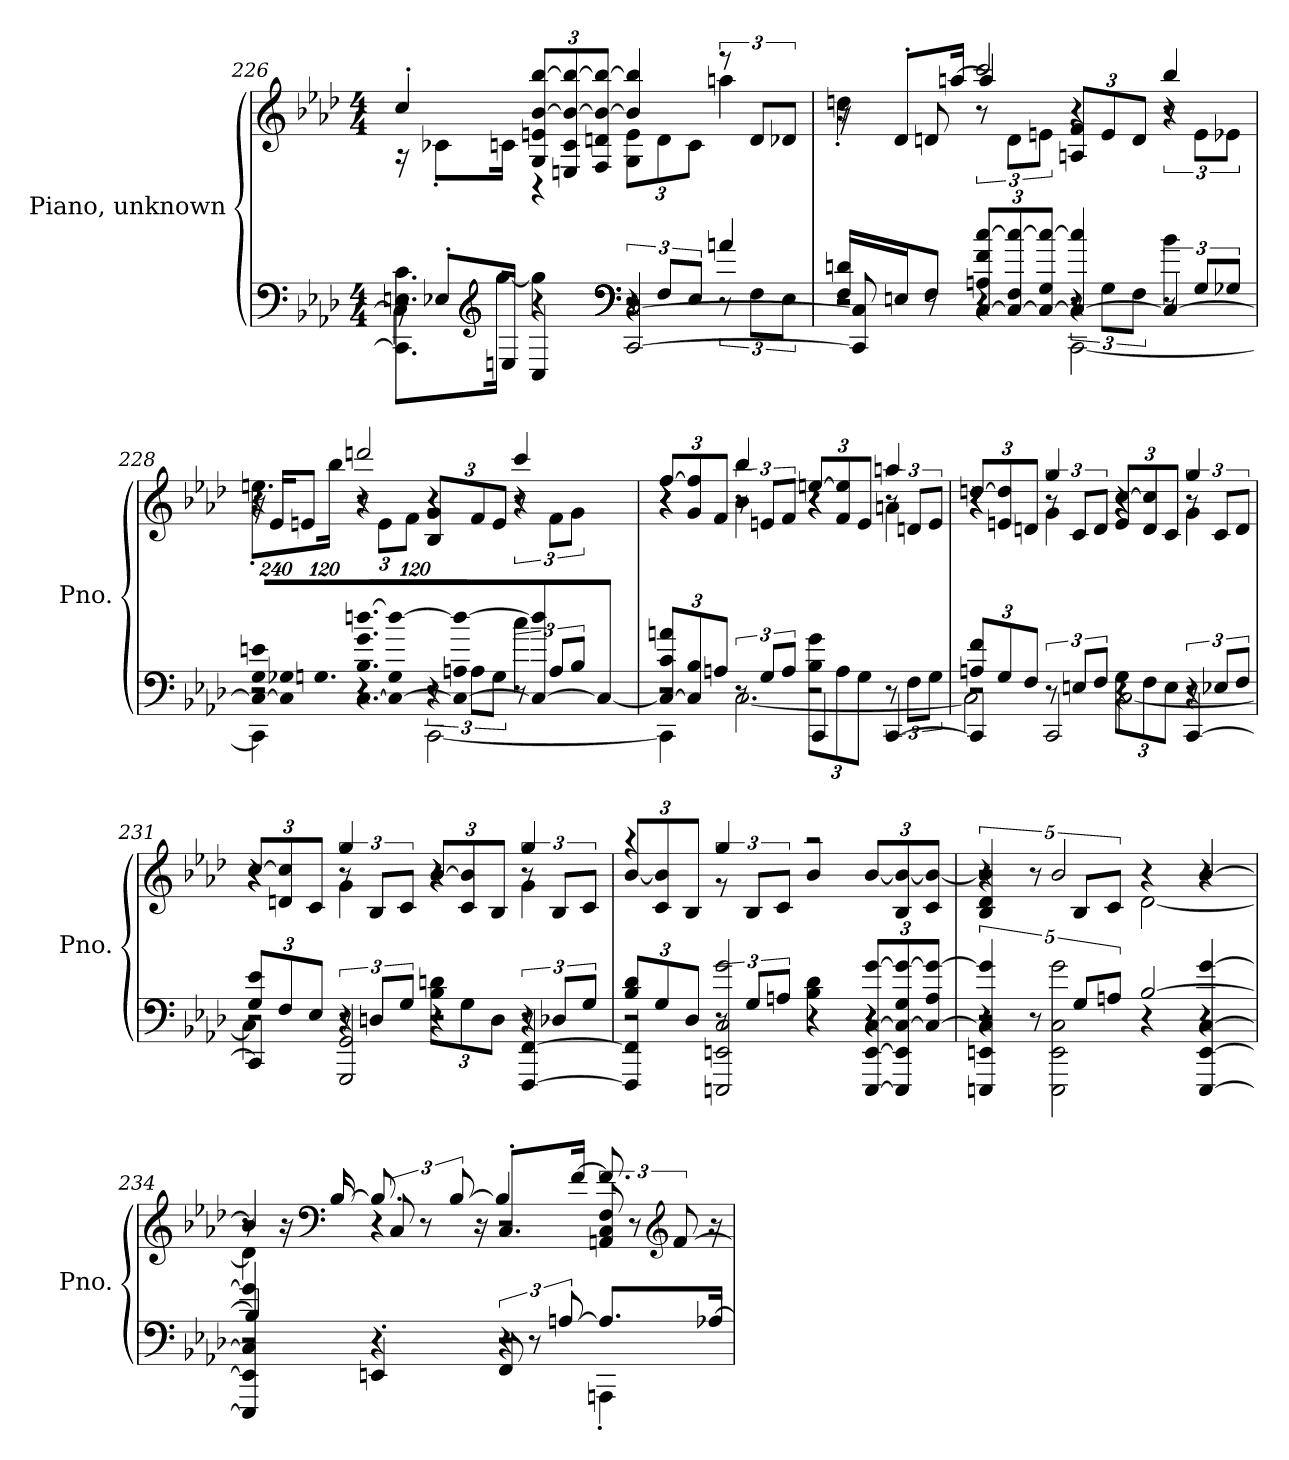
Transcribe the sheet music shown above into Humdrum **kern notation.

**kern	**kern
*part1	*part1
*staff2	*staff1
*I"Piano, unknown	*
*I'Pno.	*
!!LO:LB:g=z
*clefF4	*clefG2
*k[b-e-a-d-]	*k[b-e-a-d-]
*M4/4	*M4/4
=226	=226
*^	*^
*	*^	*	*
*	*	*^	*	*
16r	8.CC\] 8.En\ 8.c\L	2r	4C\]	4cc'/	16r
8E-X'/L	.	.	.	.	8c-X'\L
*clefG2	*	*	*	*	*
16En/Jk	[16gg\Jk	.	.	.	16cn\Jk
*	*	*	*	*Xbrackettup	*
4C/	4gg\]	.	4r	12G/ 12en/ [12b-/ [12bb-/L	4r
.	.	.	.	12En/ 12c/ 12b-/_ 12bb-/_	.
.	.	.	.	12F/ 12dn/ 12b-/_ 12bb-/_J	.
*clefF4	*	*	*	*	*
12r	4r	[2CC/ [2C/	2r	4b-/] 4bb-/]	12G\ 12e\L
12F/L	.	.	.	.	12d\
12E/J	.	.	.	.	12c\J
*	*	*	*	*brackettup	*
4an/	12r	.	.	12r	4aan\
.	12F\L	.	.	12d/L	.
.	12E\J	.	.	12d-X/J	.
=227	=227	=227	=227	=227	=227
*	*	*	*	*	*^
16F/ 16dn/LL	2r	8CC/] 8C/]	2r	8r	4ddn'\	16r
16En/J	.	.	.	.	.	8d-'/L
8F/J	.	8r	.	8dn/	.	.
.	.	.	.	.	.	[16aan/Jk
*Xbrackettup	*	*	*	*	*	*
[12C/ 12An/ 12f/ [12cc/L	.	4r	.	2ccc/	12r	4aa/]
12C/_ 12F/ 12cc/_	.	.	.	.	12d\L	.
12C/_ 12G/ 12cc/_J	.	.	.	.	12en\J	.
*	*brackettup	*	*	*	*	*Xbrackettup
4C/_ 4cc/]	12r	4r	[2CC\	.	4r	12An/ 12f/L
.	12G\L	.	.	.	.	12e/
.	12F\J	.	.	.	.	12d/J
*	*	*	*	*	*brackettup	*
4C/_	4b-\	12r	.	4bb-/	12r	4r
.	.	12G/L	.	.	12e\L	.
.	.	12G-X/J	.	.	12e-X\J	.
!!LO:PB:g=z	!!	!!
=228	=228	=228	=228	=228	=228	=228
*Xbrackettup	*	*	*	*	*	*
!LO:N:vis=16	!	!	!	!	!	!
1920%137C/_ 1920%137G/ 1920%137en/LL	2r	2r	4CC\]	4r	8.een'\L	16r
.	.	.	.	.	.	16e-/KL
!LO:N:vis=16	!	!	!	!	!	!
1920%137C/] 1920%137G-X/	.	.	.	.	.	.
.	.	.	.	.	.	8en/J
!LO:N:vis=16.	!	!	!	!	!	!
960%103Gn/JJ	.	.	.	.	.	.
.	.	.	.	.	16bb-\Jk	.
!LO:N:vis=16.	!	!	!	!	!	!
[960%103C/ 960%103B-/ 960%103g/ [960%103ddn/LL	.	.	4r	2dddn/	12r	4r
.	.	.	.	.	12e\L	.
!LO:N:vis=16	!	!	!	!	!	!
1920%137C/_ 1920%137G/ 1920%137dd/_	.	.	.	.	.	.
.	.	.	.	.	12f\J	.
!LO:N:vis=16	!	!	!	!	!	!
1920%137C/_ 1920%137An/ 1920%137dd/_JJ	.	.	.	.	.	.
*	*brackettup	*	*	*	*	*Xbrackettup
4C/_ 4dd/]	12r	4r	[2CC\	.	4r	12B-/ 12g/L
.	12A\L	.	.	.	.	12f/
.	12G\J	.	.	.	.	12e/J
*	*	*	*	*	*brackettup	*
4C/_	4cc\	12r	.	4r	12r	4ccc/
.	.	12A/L	.	.	12f\L	.
.	.	12B-/J	.	.	12g\J	.
=229	=229	=229	=229	=229	=229	=229
*Xbrackettup	*	*	*	*	*	*Xbrackettup
12C/_ 12c/ 12an/L	2r	2r	4CC\]	4r	4r	[12ff/L
12C/] 12B-/	.	.	.	.	.	12g/ 12ff/]
12An/J	.	.	.	.	.	12f/J
*brackettup	*	*	*	*	*	*brackettup
12r	.	.	[2.C\	4bb-/	4b-\	12r
12G/L	.	.	.	.	.	12en/L
12A/J	.	.	.	.	.	12f/J
*	*Xbrackettup	*	*	*	*	*Xbrackettup
2r	12B-\ 12g\L	4CC/	.	4r	4r	[12een/L
.	12A\	.	.	.	.	12f/ 12ee/]
.	12G\J	.	.	.	.	12e/J
*	*brackettup	*	*	*	*	*brackettup
.	12r	[4CC/	.	4aan/	4an\	12r
.	12F\L	.	.	.	.	12dn/L
.	12G\J	.	.	.	.	12e/J
!!LO:LB:g=z	!!	!!
=230	=230	=230	=230	=230	=230	=230
*Xbrackettup	*	*	*	*	*	*Xbrackettup
12An/ 12f/L	2r	4CC/]	2C\]	4r	4r	[12ddn/L
12G/	.	.	.	.	.	12en/ 12dd/]
12F/J	.	.	.	.	.	12dn/J
*brackettup	*	*	*	*	*	*brackettup
12r	.	2CC/	.	4gg/	4g\	12r
12En/L	.	.	.	.	.	12c/L
12F/J	.	.	.	.	.	12d/J
*	*Xbrackettup	*	*	*	*	*Xbrackettup
4r	12G\L	.	[2C\	4r	4r	12e/ [12cc/L
.	12F\	.	.	.	.	12d/ 12cc/]
.	12E\J	.	.	.	.	12c/J
*brackettup	*	*	*	*	*	*brackettup
12r	4r	[4CC/	.	4gg/	4g\	12r
12E-X/L	.	.	.	.	.	12c/L
12F/J	.	.	.	.	.	12d/J
=231	=231	=231	=231	=231	=231	=231
*Xbrackettup	*	*	*	*	*	*Xbrackettup
12G/ 12e-/L	2r	4CC/]	4C\]	4r	4r	[12cc/L
12F/	.	.	.	.	.	12dn/ 12cc/]
12E-/J	.	.	.	.	.	12c/J
*brackettup	*	*	*	*	*	*brackettup
12r	.	2GGG/ 2GG/	4r	4gg/	4g\	12r
12Dn/L	.	.	.	.	.	12B-/L
12G/J	.	.	.	.	.	12c/J
*	*Xbrackettup	*	*	*	*	*Xbrackettup
4r	12B-\ 12dn\L	.	2r	4r	4r	[12b-/L
.	12G\	.	.	.	.	12c/ 12b-/]
.	12D\J	.	.	.	.	12B-/J
*brackettup	*	*	*	*	*	*brackettup
12r	4r	[4FFF/ [4FF/	.	4gg/	4g\	12r
12D-X/L	.	.	.	.	.	12B-/L
12G/J	.	.	.	.	.	12c/J
*v	*v	*v	*v	*	*	*
*	*	*v	*v
!!LO:LB:g=z
=232	=232	=232
*Xbrackettup	*	*Xbrackettup
*^	*	*
*	*^	*	*
12B-/ 12d-/L	2r	4FFF/] 4FF/]	4r	[12b-/L
12G/	.	.	.	12c/ 12b-/]
12D-/J	.	.	.	12B-/J
*brackettup	*	*	*	*brackettup
12r	.	2EEEn/ 2EEn/ 2C/ 2g/	4gg/	12r
12G/L	.	.	.	12B-/L
12An/J	.	.	.	12c/J
4r	4B-\ 4d-\	.	2r	4b-/
*Xbrackettup	*	*	*	*Xbrackettup
[12EEE/ [12EE/ [12C/ [12g/L	4r	4r	.	[12b-/L
12EEE/] 12EE/] 12C/_ 12G/ 12g/_	.	.	.	12B-/ 12b-/_
12C/_ 12A/ 12g/_J	.	.	.	12c/ 12b-/_J
=233	=233	=233	=233	=233
*	*	*	*	*^
*brackettup	*	*	*	*	*brackettup
5EEEn/ 5EEn/ 5C/] 5g/]	4r	2r	4r	2r	5B-/ 5d-/ 5b-/]
10r	.	.	.	.	10r
.	2EEE\ 2EE\ 2C\ 2g\	.	2b-/	.	.
10G/L	.	.	.	.	10B-/L
10An/J	.	.	.	.	10c/J
4r	.	[2B-/	.	[2d-\	4r
[4EEE/ [4EE/ [4C/ [4g/	4r	.	4r	.	[4b-/
!!LO:LB:g=z	!!	!!
=234	=234	=234	=234	=234	=234
4EEE/] 4EE/] 4C/] 4g/]	2r	4B-/]	8r	4d-\]	4b-/]
.	.	.	16r	.	.
*	*	*	*clefF4	*	*
.	.	.	[16B-/	.	.
4EEn'/	.	4r	8.B-/]	4r	12C/
.	.	.	.	.	12r
.	.	.	.	.	[12B-/
.	.	.	16r	.	.
12FF/	4r	2r	8.C'/L	2r	4B-/]
12r	.	.	.	.	.
[12An/	.	.	.	.	.
.	.	.	[16f/Jk	.	.
8.A/L]	4AAAn'\	.	8.f/]	.	12AAn/ 12C/ 12F/
.	.	.	.	.	12r
*	*	*	*clefG2	*	*
.	.	.	.	.	[12f/
[16A-X/Jk	.	.	16r	.	.
*v	*v	*v	*	*	*
*	*v	*v	*v
=	=
*-	*-
